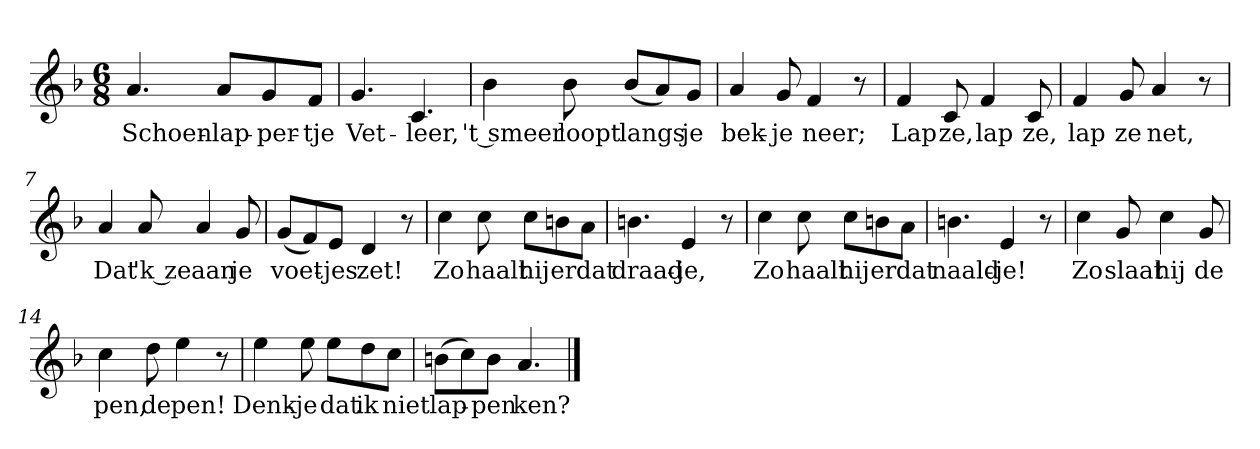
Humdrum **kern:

**kern	**text
*part1	*part1
*staff1	*staff1
*clefG2	*
*k[b-]	*
*F:	*
*M6/8	*
*MM120	*
=1	=1
4.a	Schoen-
8a/L	-lap-
8g/	-per-
8f/J	-tje
=2	=2
4.g	Vet-
4.c	-leer,
=3	=3
4b-	't smeer
8b-	loopt
(8b-/L	langs
8a/)	.
8g/J	je
=4	=4
4a	bek-
8g	-je
4f	neer;
8r	.
=5	=5
4f	Lap
8c	ze,
4f	lap
8c	ze,
=6	=6
4f	lap
8g	ze
4a	net,
8r	.
=7	=7
4a	Dat
8a	'k ze
4a	aan
8g	je
=8	=8
(8g/L	voet-
8f/)	.
8e/J	-jes
4d	zet!
8r	.
=9	=9
4cc	Zo
8cc	haalt
8cc\L	hij
8bn\	er
8a\J	dat
=10	=10
4.bn	draad-
4e	-je,
8r	.
=11	=11
4cc	Zo
8cc	haalt
8cc\L	hij
8bn\	er
8a\J	dat
=12	=12
4.bn	naald-
4e	-je!
8r	.
=13	=13
4cc	Zo
8g	slaat
4cc	hij
8g	de
=14	=14
4cc	pen,
8dd	de
4ee	pen!
8r	.
=15	=15
4ee	Denk-
8ee	-je
8ee\L	dat
8dd\	ik
8cc\J	niet
=16	=16
(8bn\L	lap-
8cc\)	.
8b\J	-pen
4.a	ken?
==	==
*-	*-
